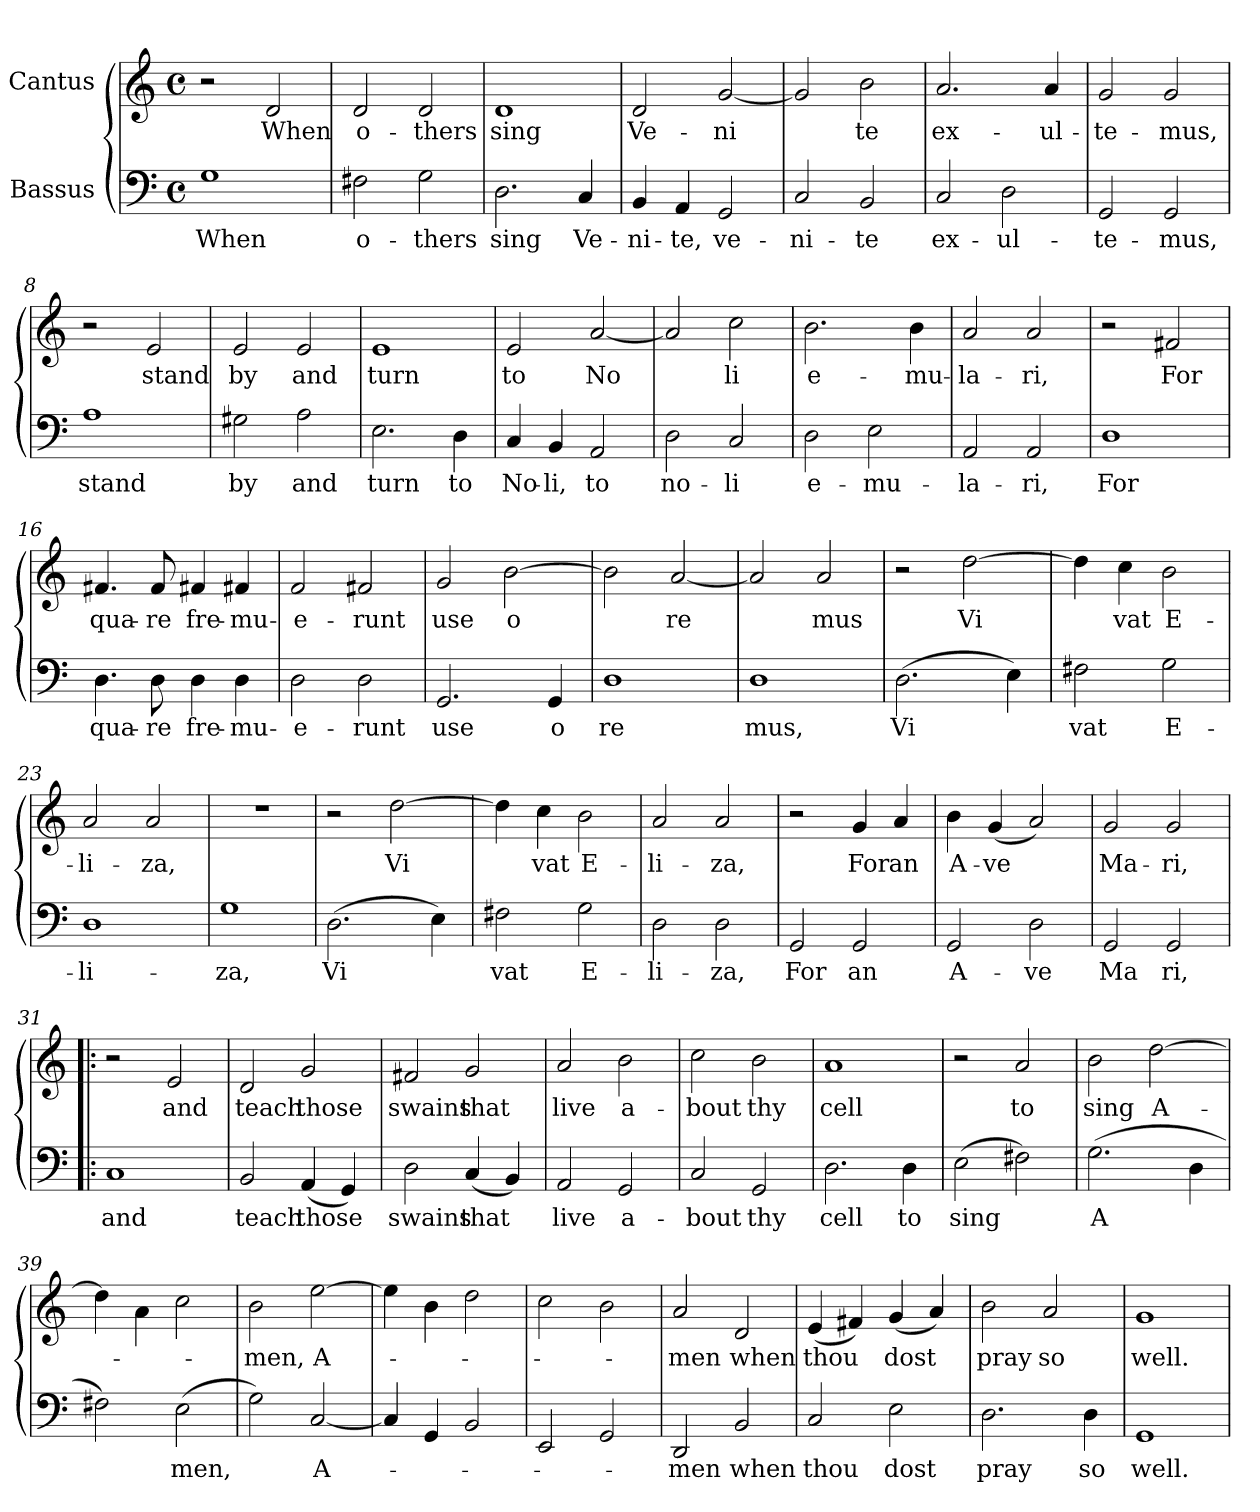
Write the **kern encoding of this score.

**kern	**text	**kern	**text
*part2	*part2	*part1	*part1
*staff2	*staff2	*staff1	*staff1
*I"Bassus	*	*I"Cantus	*
!!LO:PB:g=z
*stria5	*	*stria5	*
*clefF4	*	*clefG2	*
*M4/4	*	*M4/4	*
*met(c)	*	*met(c)	*
*MM156	*	*MM156	*
=1	=1	=1	=1
!	!LO:LY:b:cj	!	!
1G	When	2r	.
!	!	!	!LO:LY:b:cj
.	.	2d/	When
=2	=2	=2	=2
!	!LO:LY:b:cj	!	!LO:LY:b:cj
2F#X\	o-	2d/	o-
!	!LO:LY:b:cj	!	!LO:LY:b:cj
2G\	-thers	2d/	-thers
=3	=3	=3	=3
!	!LO:LY:b:cj	!	!LO:LY:b:cj
2.D\	sing	1d	sing
!	!LO:LY:b:cj	!	!
4C/	Ve-	.	.
=4	=4	=4	=4
!	!LO:LY:b:cj	!	!LO:LY:b:cj
4BB/	-ni-	2d/	Ve-
!	!LO:LY:b:cj	!	!
4AA/	-te,	.	.
!	!LO:LY:b:cj	!	!LO:LY:b:cj
2GG/	ve-	[<2g/	-ni-
=5	=5	=5	=5
!	!LO:LY:b:cj	!	!LO:LY:b:cj
2C/	-ni-	2g/]	-
!	!LO:LY:b:cj	!	!LO:LY:b:cj
2BB/	-te	2b\	te
=6	=6	=6	=6
!	!LO:LY:b:cj	!	!LO:LY:b:cj
2C/	ex-	2.a/	ex-
!	!LO:LY:b:cj	!	!
2D\	-ul-	.	.
!	!	!	!LO:LY:b:cj
.	.	4a/	-ul-
=7	=7	=7	=7
!	!LO:LY:b:cj	!	!LO:LY:b:cj
2GG/	-te-	2g/	-te-
!	!LO:LY:b:cj	!	!LO:LY:b:cj
2GG/	-mus,	2g/	-mus,
!!LO:LB:g=z
=8	=8	=8	=8
!	!LO:LY:b:cj	!	!
1A	stand	2r	.
!	!	!	!LO:LY:b:cj
.	.	2e/	stand
=9	=9	=9	=9
!	!LO:LY:b:cj	!	!LO:LY:b:cj
2G#X\	by	2e/	by
!	!LO:LY:b:cj	!	!LO:LY:b:cj
2A\	and	2e/	and
=10	=10	=10	=10
!	!LO:LY:b:cj	!	!LO:LY:b:cj
2.E\	turn	1e	turn
!	!LO:LY:b:cj	!	!
4D\	to	.	.
=11	=11	=11	=11
!	!LO:LY:b:cj	!	!LO:LY:b:cj
4C/	No-	2e/	to
!	!LO:LY:b:cj	!	!
4BB/	-li,	.	.
!	!LO:LY:b:cj	!	!LO:LY:b:cj
2AA/	to	[<2a/	No-
=12	=12	=12	=12
!	!LO:LY:b:cj	!	!LO:LY:b:cj
2D\	no-	2a/]	-
!	!LO:LY:b:cj	!	!LO:LY:b:cj
2C/	-li	2cc\	li
=13	=13	=13	=13
!	!LO:LY:b:cj	!	!LO:LY:b:cj
2D\	e-	2.b\	e-
!	!LO:LY:b:cj	!	!
2E\	-mu-	.	.
!	!	!	!LO:LY:b:cj
.	.	4b\	-mu-
=14	=14	=14	=14
!	!LO:LY:b:cj	!	!LO:LY:b:cj
2AA/	-la-	2a/	-la-
!	!LO:LY:b:cj	!	!LO:LY:b:cj
2AA/	-ri,	2a/	-ri,
=15	=15	=15	=15
!	!LO:LY:b:cj	!	!
1D	For	2r	.
!	!	!	!LO:LY:b:cj
.	.	2f#X/	For
!!LO:LB:g=z
=16	=16	=16	=16
!	!LO:LY:b:cj	!	!LO:LY:b:cj
4.D\	qua-	4.f#X/	qua-
!	!LO:LY:b:cj	!	!LO:LY:b:cj
8D\	-re	8f#/	-re
!	!LO:LY:b:cj	!	!LO:LY:b:cj
4D\	fre-	4f#X/	fre-
!	!LO:LY:b:cj	!	!LO:LY:b:cj
4D\	-mu-	4f#X/	-mu-
=17	=17	=17	=17
!	!LO:LY:b:cj	!	!LO:LY:b:cj
2D\	-e-	2f/	-e-
!	!LO:LY:b:cj	!	!LO:LY:b:cj
2D\	-runt	2f#X/	-runt
=18	=18	=18	=18
!	!LO:LY:b:cj	!	!LO:LY:b:cj
2.GG/	use	2g/	use
!	!	!	!LO:LY:b:cj
.	.	[>2b\	o-
!	!LO:LY:b:cj	!	!
4GG/	o	.	.
=19	=19	=19	=19
!	!LO:LY:b:cj	!	!LO:LY:b:cj
1D	re	2b\]	-
!	!	!	!LO:LY:b:cj
.	.	[<2a/	re-
=20	=20	=20	=20
!	!LO:LY:b:cj	!	!LO:LY:b:cj
1D	mus,	2a/]	-
!	!	!	!LO:LY:b:cj
.	.	2a/	mus
=21	=21	=21	=21
!	!LO:LY:b:cj	!	!
(>2.D\	Vi-	2r	.
!	!	!	!LO:LY:b:cj
.	.	[>2dd\	Vi-
!	!LO:LY:b:cj	!	!
4E\)	--	.	.
=22	=22	=22	=22
!	!LO:LY:b:cj	!	!LO:LY:b:cj
2F#X\	-vat	4dd\]	-
!	!	!	!LO:LY:b:cj
.	.	4cc\	vat
!	!LO:LY:b:cj	!	!LO:LY:b:cj
2G\	E-	2b\	E-
!!LO:LB:g=z
=23	=23	=23	=23
!	!LO:LY:b:cj	!	!LO:LY:b:cj
1D	-li-	2a/	-li-
!	!	!	!LO:LY:b:cj
.	.	2a/	-za,
=24	=24	=24	=24
!	!LO:LY:b:cj	!	!
1G	-za,	1r	.
=25	=25	=25	=25
!	!LO:LY:b:cj	!	!
(>2.D\	Vi-	2r	.
!	!	!	!LO:LY:b:cj
.	.	[>2dd\	Vi-
!	!LO:LY:b:cj	!	!
4E\)	--	.	.
=26	=26	=26	=26
!	!LO:LY:b:cj	!	!LO:LY:b:cj
2F#X\	-vat	4dd\]	-
!	!	!	!LO:LY:b:cj
.	.	4cc\	vat
!	!LO:LY:b:cj	!	!LO:LY:b:cj
2G\	E-	2b\	E-
=27	=27	=27	=27
!	!LO:LY:b:cj	!	!LO:LY:b:cj
2D\	-li-	2a/	-li-
!	!LO:LY:b:cj	!	!LO:LY:b:cj
2D\	-za,	2a/	-za,
=28	=28	=28	=28
!	!LO:LY:b:cj	!	!
2GG/	For	2r	.
!	!LO:LY:b:cj	!	!LO:LY:b:cj
2GG/	an	4g/	For
!	!	!	!LO:LY:b:cj
.	.	4a/	an
=29	=29	=29	=29
!	!LO:LY:b:cj	!	!LO:LY:b:cj
2GG/	A-	4b\	A-
!	!	!	!LO:LY:b:cj
.	.	(<4g/	-ve
!	!LO:LY:b:cj	!	!LO:LY:b:cj
2D\	-ve	2a/)	.
!!LO:LB:g=z
=30	=30	=30	=30
!	!LO:LY:b:cj	!	!LO:LY:b:cj
2GG/	Ma	2g/	Ma-
!	!LO:LY:b:cj	!	!LO:LY:b:cj
2GG/	ri,	2g/	-ri,
=31!|:	=31!|:	=31!|:	=31!|:
!	!LO:LY:b:cj	!	!
1C	and	2r	.
!	!	!	!LO:LY:b:cj
.	.	2e/	and
=32	=32	=32	=32
!	!LO:LY:b:cj	!	!LO:LY:b:cj
2BB/	teach	2d/	teach
!	!LO:LY:b:cj	!	!LO:LY:b:cj
(<4AA/	those	2g/	those
!	!LO:LY:b:cj	!	!
4GG/)	.	.	.
=33	=33	=33	=33
!	!LO:LY:b:cj	!	!LO:LY:b:cj
2D\	swains	2f#X/	swains
!	!LO:LY:b:cj	!	!LO:LY:b:cj
(<4C/	that	2g/	that
!	!LO:LY:b:cj	!	!
4BB/)	.	.	.
=34	=34	=34	=34
!	!LO:LY:b:cj	!	!LO:LY:b:cj
2AA/	live	2a/	live
!	!LO:LY:b:cj	!	!LO:LY:b:cj
2GG/	a-	2b\	a-
=35	=35	=35	=35
!	!LO:LY:b:cj	!	!LO:LY:b:cj
2C/	-bout	2cc\	-bout
!	!LO:LY:b:cj	!	!LO:LY:b:cj
2GG/	thy	2b\	thy
=36	=36	=36	=36
!	!LO:LY:b:cj	!	!LO:LY:b:cj
2.D\	cell	1a	cell
!	!LO:LY:b:cj	!	!
4D\	to	.	.
!!LO:LB:g=z
=37	=37	=37	=37
!	!LO:LY:b:cj	!	!
(>2E\	sing	2r	.
!	!LO:LY:b:cj	!	!LO:LY:b:cj
2F#X\)	.	2a/	to
=38	=38	=38	=38
!	!LO:LY:b:cj	!	!LO:LY:b:cj
(>2.G\	A-	2b\	sing
!	!	!	!LO:LY:b:cj
.	.	[>2dd\	A-
!	!LO:LY:b:cj	!	!
4D\	--	.	.
=39	=39	=39	=39
!	!LO:LY:b:cj	!	!
2F#X\)	-	4dd\]	.
.	.	4a\	.
!	!LO:LY:b:cj	!	!
(>2E\	men,	2cc\	.
=40	=40	=40	=40
!	!LO:LY:b:cj	!	!LO:LY:b:cj
2G\)	.	2b\	-men,
!	!LO:LY:b:cj	!	!LO:LY:b:cj
[<2C/	A-	[>2ee\	A-
=41	=41	=41	=41
4C/]	.	4ee\]	.
4GG/	.	4b\	.
2BB/	.	2dd\	.
=42	=42	=42	=42
2EE/	.	2cc\	.
2GG/	.	2b\	.
=43	=43	=43	=43
!	!LO:LY:b:cj	!	!LO:LY:b:cj
2DD/	-men	2a/	-men
!	!LO:LY:b:cj	!	!LO:LY:b:cj
2BB/	when	2d/	when
!!LO:LB:g=z
=44	=44	=44	=44
!	!LO:LY:b:cj	!	!LO:LY:b:cj
2C/	thou	(<4e/	thou
!	!	!	!LO:LY:b:cj
.	.	4f#X/)	.
!	!LO:LY:b:cj	!	!LO:LY:b:cj
2E\	dost	(<4g/	dost
!	!	!	!LO:LY:b:cj
.	.	4a/)	.
=45	=45	=45	=45
!	!LO:LY:b:cj	!	!LO:LY:b:cj
2.D\	pray	2b\	pray
!	!	!	!LO:LY:b:cj
.	.	2a/	so
!	!LO:LY:b:cj	!	!
4D\	so	.	.
=46	=46	=46	=46
!	!LO:LY:b:cj	!	!LO:LY:b:cj
1GG	well.	1g	well.
=	=	=	=
*-	*-	*-	*-
